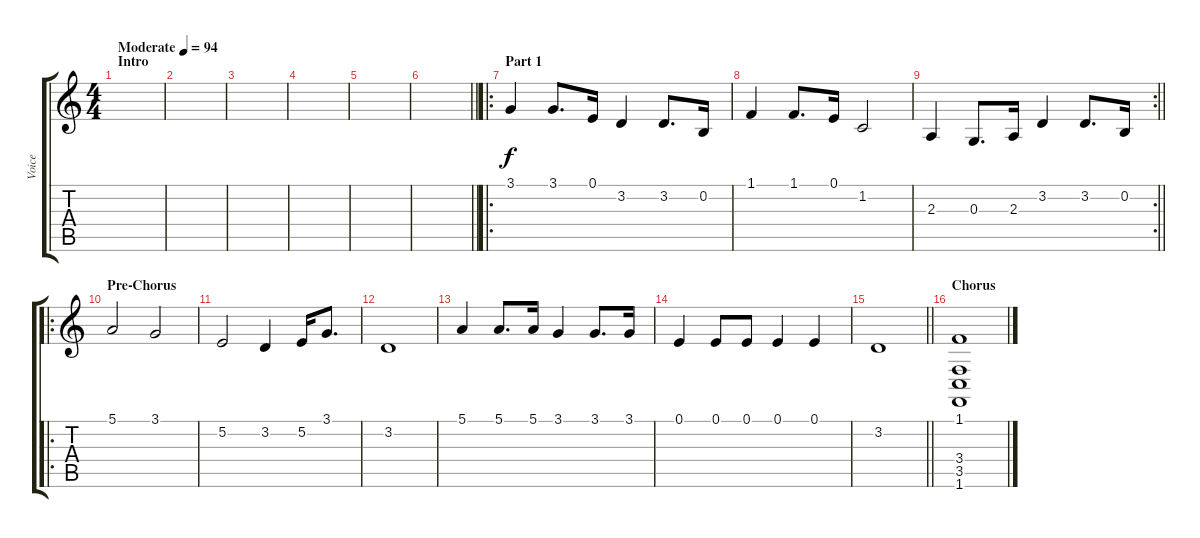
\track ("Voice" "Voice") {instrument violin}
\staff {score tabs}
\tuning (E4 B3 G3 D3 A2 E2) {hide}
\ts (4 4)
\section ("" "Intro")
\tempo (94 "Moderate")
\clef g2
\ks c
|
|
|
|
|
\barLineRight lightlight
|
\ro
\section ("" "Part 1")
3.1.4 3.1.8{d} 0.1.16 3.2.4 3.2.8{d} 0.2.16 |
1.1.4 1.1.8{d} 0.1.16 1.2.2 |
\rc 2
\barLineRight lightlight
2.3.4 0.3.8{d} 2.3.16 3.2.4 3.2.8{d} 0.2.16 |
\ro
\section ("" "Pre-Chorus")
5.1.2 3.1.2 |
5.2.2 3.2.4 5.2.16 3.1.8{d} |
3.2.1 |
5.1.4 5.1.8{d} 5.1.16 3.1.4 3.1.8{d} 3.1.16 |
0.1.4 0.1.8 0.1.8 0.1.4 0.1.4 |
\barLineRight lightlight
3.2.1 |
\section ("" "Chorus")
(1.1 3.4 3.5 1.6).1
